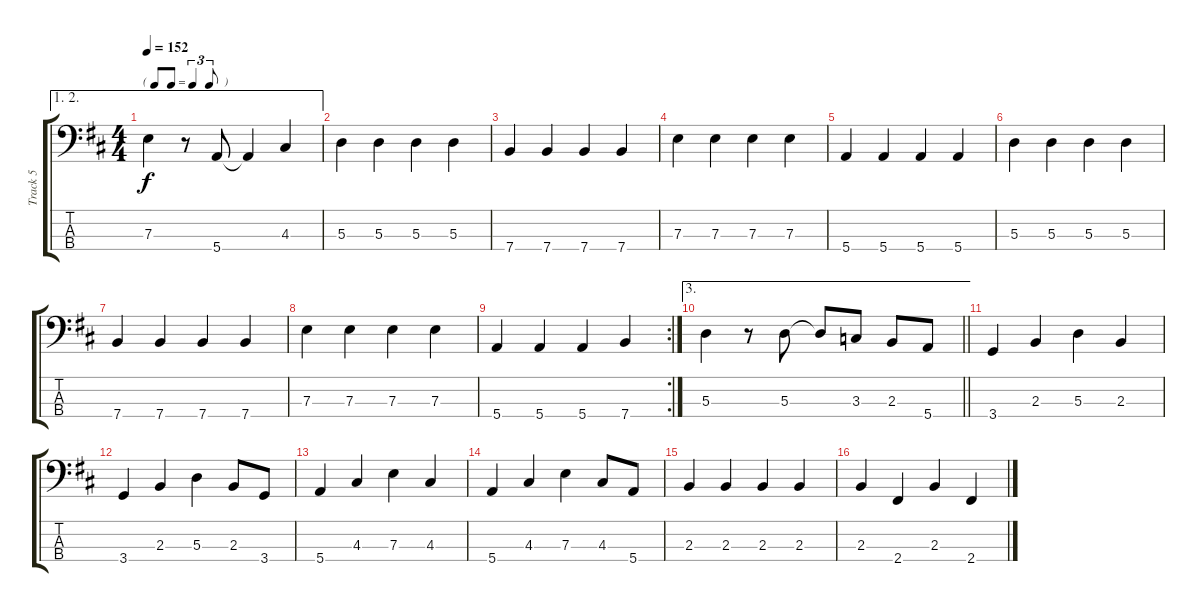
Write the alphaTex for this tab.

\track ("Track 5" "Track 5") {instrument electricbassfinger}
\staff {score tabs}
\tuning (G2 D2 A1 E1) {hide}
\ae (1 2)
\ts (4 4)
\tf triplet8th
\tempo 152
\clef f4
\ks d
7.3.4{dy f} r.8 5.4.8 5.4{t}.4 4.3.4 |
5.3.4 5.3.4 5.3.4 5.3.4 |
7.4.4 7.4.4 7.4.4 7.4.4 |
7.3.4 7.3.4 7.3.4 7.3.4 |
5.4.4 5.4.4 5.4.4 5.4.4 |
5.3.4 5.3.4 5.3.4 5.3.4 |
7.4.4 7.4.4 7.4.4 7.4.4 |
7.3.4 7.3.4 7.3.4 7.3.4 |
\rc 2
5.4.4 5.4.4 5.4.4 7.4.4 |
\ae 3
\barLineRight lightlight
5.3.4 r.8 5.3.8 5.3{t}.8 3.3.8 2.3.8 5.4.8 |
3.4.4 2.3.4 5.3.4 2.3.4 |
3.4.4 2.3.4 5.3.4 2.3.8 3.4.8 |
5.4.4 4.3.4 7.3.4 4.3.4 |
5.4.4 4.3.4 7.3.4 4.3.8 5.4.8 |
2.3.4 2.3.4 2.3.4 2.3.4 |
2.3.4 2.4.4 2.3.4 2.4.4
